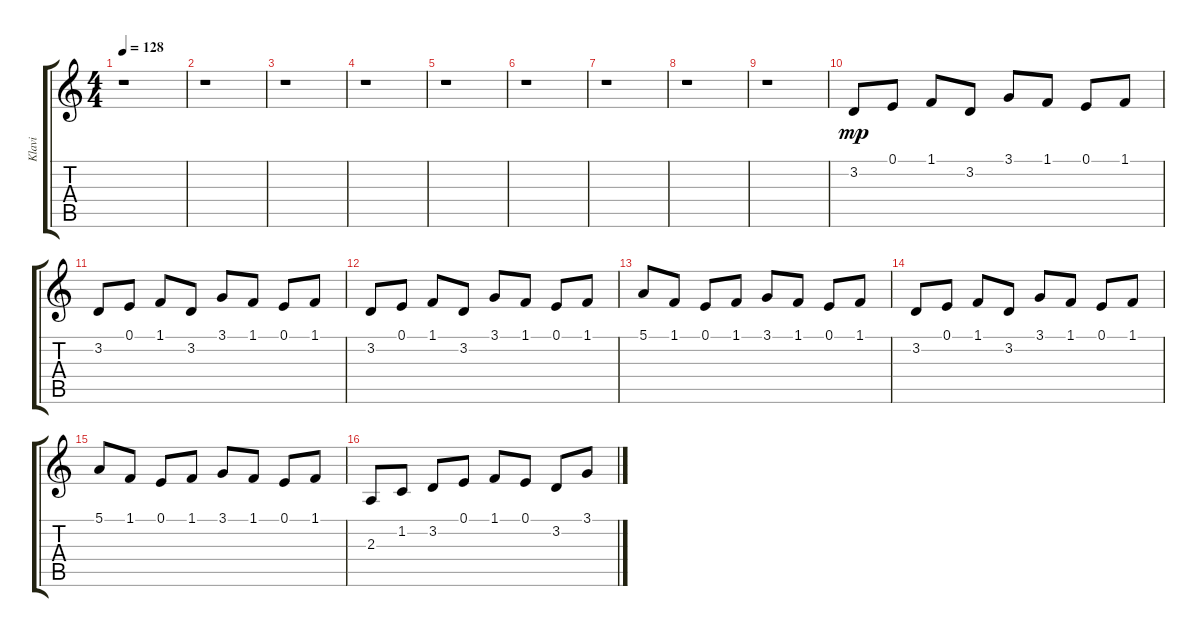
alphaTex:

\track ("Klavi" "Klavi") {instrument churchorgan}
\staff {score tabs}
\tuning (E4 B3 G3 D3 A2 E2) {hide}
\ts (4 4)
\tempo 128
\clef g2
\ks c
r.1{dy mf} |
r.1 |
r.1 |
r.1 |
r.1 |
r.1 |
r.1 |
r.1 |
r.1 |
3.2.8{dy mp} 0.1.8 1.1.8 3.2.8 3.1.8 1.1.8 0.1.8 1.1.8 |
3.2.8 0.1.8 1.1.8 3.2.8 3.1.8 1.1.8 0.1.8 1.1.8 |
3.2.8 0.1.8 1.1.8 3.2.8 3.1.8 1.1.8 0.1.8 1.1.8 |
5.1.8 1.1.8 0.1.8 1.1.8 3.1.8 1.1.8 0.1.8 1.1.8 |
3.2.8 0.1.8 1.1.8 3.2.8 3.1.8 1.1.8 0.1.8 1.1.8 |
5.1.8 1.1.8 0.1.8 1.1.8 3.1.8 1.1.8 0.1.8 1.1.8 |
2.3.8 1.2.8 3.2.8 0.1.8 1.1.8 0.1.8 3.2.8 3.1.8
